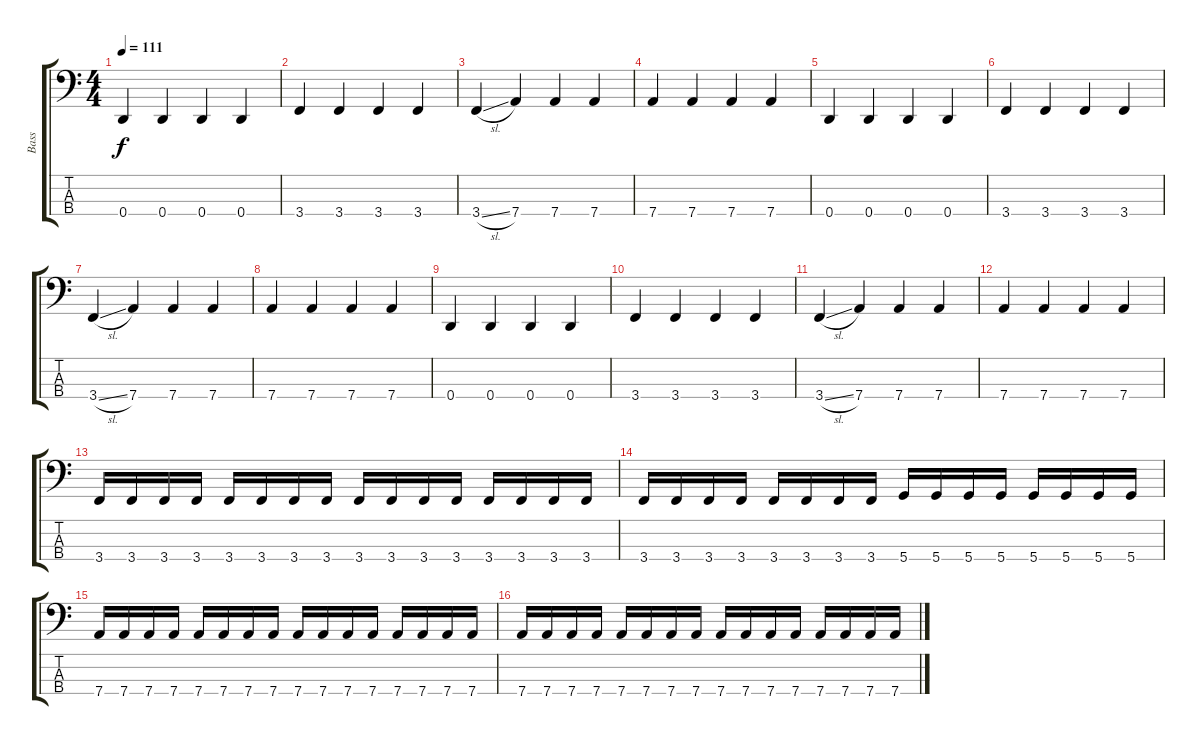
\track ("Bass" "Bass") {instrument electricbasspick}
\staff {score tabs}
\tuning (F2 C2 G1 D1) {hide}
\ts (4 4)
\tempo 111
\clef f4
\ks c
0.4.4{dy f} 0.4.4 0.4.4 0.4.4 |
3.4.4 3.4.4 3.4.4 3.4.4 |
3.4{sl}.4 7.4.4 7.4.4 7.4.4 |
7.4.4 7.4.4 7.4.4 7.4.4 |
0.4.4 0.4.4 0.4.4 0.4.4 |
3.4.4 3.4.4 3.4.4 3.4.4 |
3.4{sl}.4 7.4.4 7.4.4 7.4.4 |
7.4.4 7.4.4 7.4.4 7.4.4 |
0.4.4 0.4.4 0.4.4 0.4.4 |
3.4.4 3.4.4 3.4.4 3.4.4 |
3.4{sl}.4 7.4.4 7.4.4 7.4.4 |
7.4.4 7.4.4 7.4.4 7.4.4 |
3.4.16 3.4.16 3.4.16 3.4.16 3.4.16 3.4.16 3.4.16 3.4.16 3.4.16 3.4.16 3.4.16 3.4.16 3.4.16 3.4.16 3.4.16 3.4.16 |
3.4.16 3.4.16 3.4.16 3.4.16 3.4.16 3.4.16 3.4.16 3.4.16 5.4.16 5.4.16 5.4.16 5.4.16 5.4.16 5.4.16 5.4.16 5.4.16 |
7.4.16 7.4.16 7.4.16 7.4.16 7.4.16 7.4.16 7.4.16 7.4.16 7.4.16 7.4.16 7.4.16 7.4.16 7.4.16 7.4.16 7.4.16 7.4.16 |
7.4.16 7.4.16 7.4.16 7.4.16 7.4.16 7.4.16 7.4.16 7.4.16 7.4.16 7.4.16 7.4.16 7.4.16 7.4.16 7.4.16 7.4.16 7.4.16
